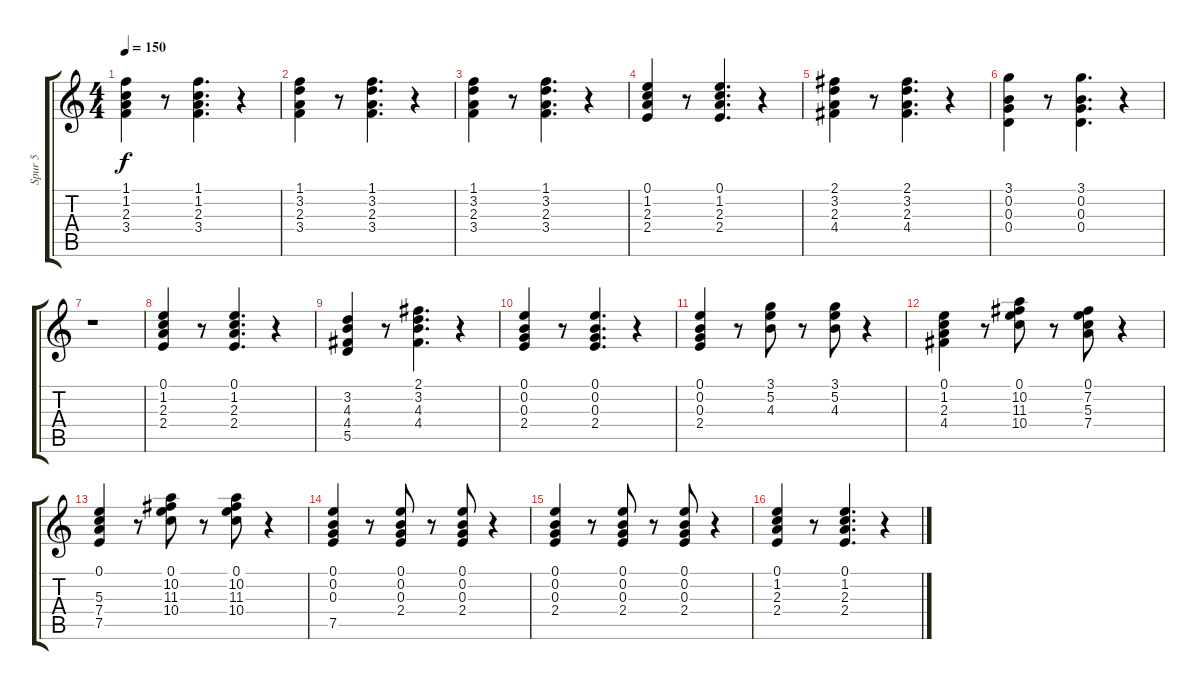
\track ("Spur 5" "Spur 5") {instrument acousticguitarnylon}
\staff {score tabs}
\tuning (E4 B3 G3 D3 A2 E2) {hide}
\ts (4 4)
\tempo 150
\clef g2
\ks c
(1.1 1.2 2.3 3.4).4{dy f} r.8 (1.1 1.2 2.3 3.4).4{d} r.4 |
(1.1 3.2 2.3 3.4).4 r.8 (1.1 3.2 2.3 3.4).4{d} r.4 |
(1.1 3.2 2.3 3.4).4 r.8 (1.1 3.2 2.3 3.4).4{d} r.4 |
(0.1 1.2 2.3 2.4).4 r.8 (0.1 1.2 2.3 2.4).4{d} r.4 |
(2.1 3.2 2.3 4.4).4 r.8 (2.1 3.2 2.3 4.4).4{d} r.4 |
(3.1 0.2 0.3 0.4).4 r.8 (3.1 0.2 0.3 0.4).4{d} r.4 |
r.1 |
(0.1 1.2 2.3 2.4).4 r.8 (0.1 1.2 2.3 2.4).4{d} r.4 |
(3.2 4.3 4.4 5.5).4 r.8 (2.1 3.2 4.3 4.4).4{d} r.4 |
(0.1 0.2 0.3 2.4).4 r.8 (0.1 0.2 0.3 2.4).4{d} r.4 |
(0.1 0.2 0.3 2.4).4 r.8 (3.1 5.2 4.3).8 r.8 (3.1 5.2 4.3).8 r.4 |
(0.1 1.2 2.3 4.4).4 r.8 (0.1 10.2 11.3 10.4).8 r.8 (0.1 7.2 5.3 7.4).8 r.4 |
(0.1 5.3 7.4 7.5).4 r.8 (0.1 10.2 11.3 10.4).8 r.8 (0.1 10.2 11.3 10.4).8 r.4 |
(0.1 0.2 0.3 7.5).4 r.8 (0.1 0.2 0.3 2.4).8 r.8 (0.1 0.2 0.3 2.4).8 r.4 |
(0.1 0.2 0.3 2.4).4 r.8 (0.1 0.2 0.3 2.4).8 r.8 (0.1 0.2 0.3 2.4).8 r.4 |
(0.1 1.2 2.3 2.4).4 r.8 (0.1 1.2 2.3 2.4).4{d} r.4
